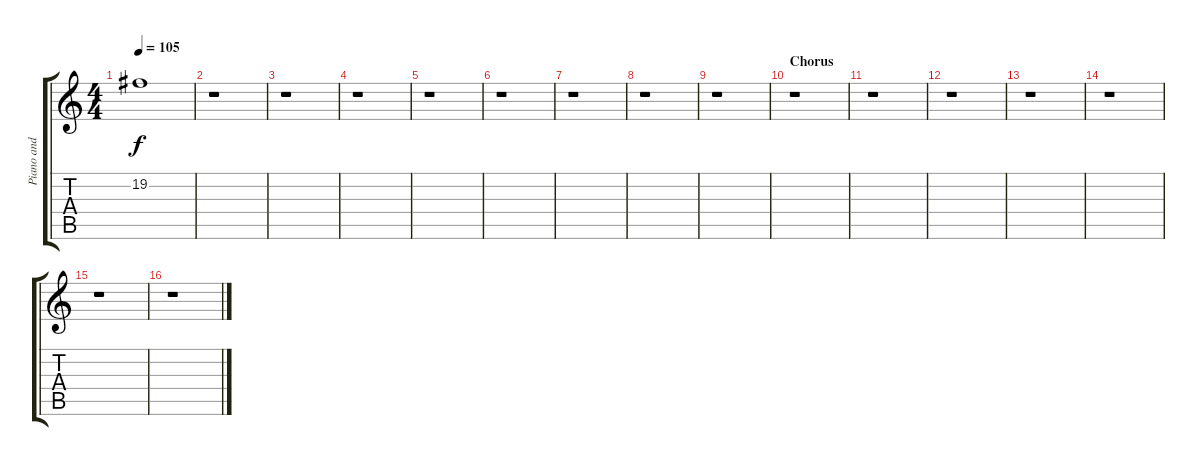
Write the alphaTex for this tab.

\track ("Piano and fx" "Piano and ") {instrument brightacousticpiano}
\staff {score tabs}
\tuning (E4 B3 G3 D3 A2 D2) {hide}
\ts (4 4)
\tempo 105
\clef g2
\ks c
19.2.1{dy f} |
r.1 |
r.1 |
r.1 |
r.1 |
r.1 |
r.1 |
r.1 |
r.1 |
\section ("" "Chorus")
r.1 |
r.1 |
r.1 |
r.1 |
r.1 |
r.1 |
r.1
